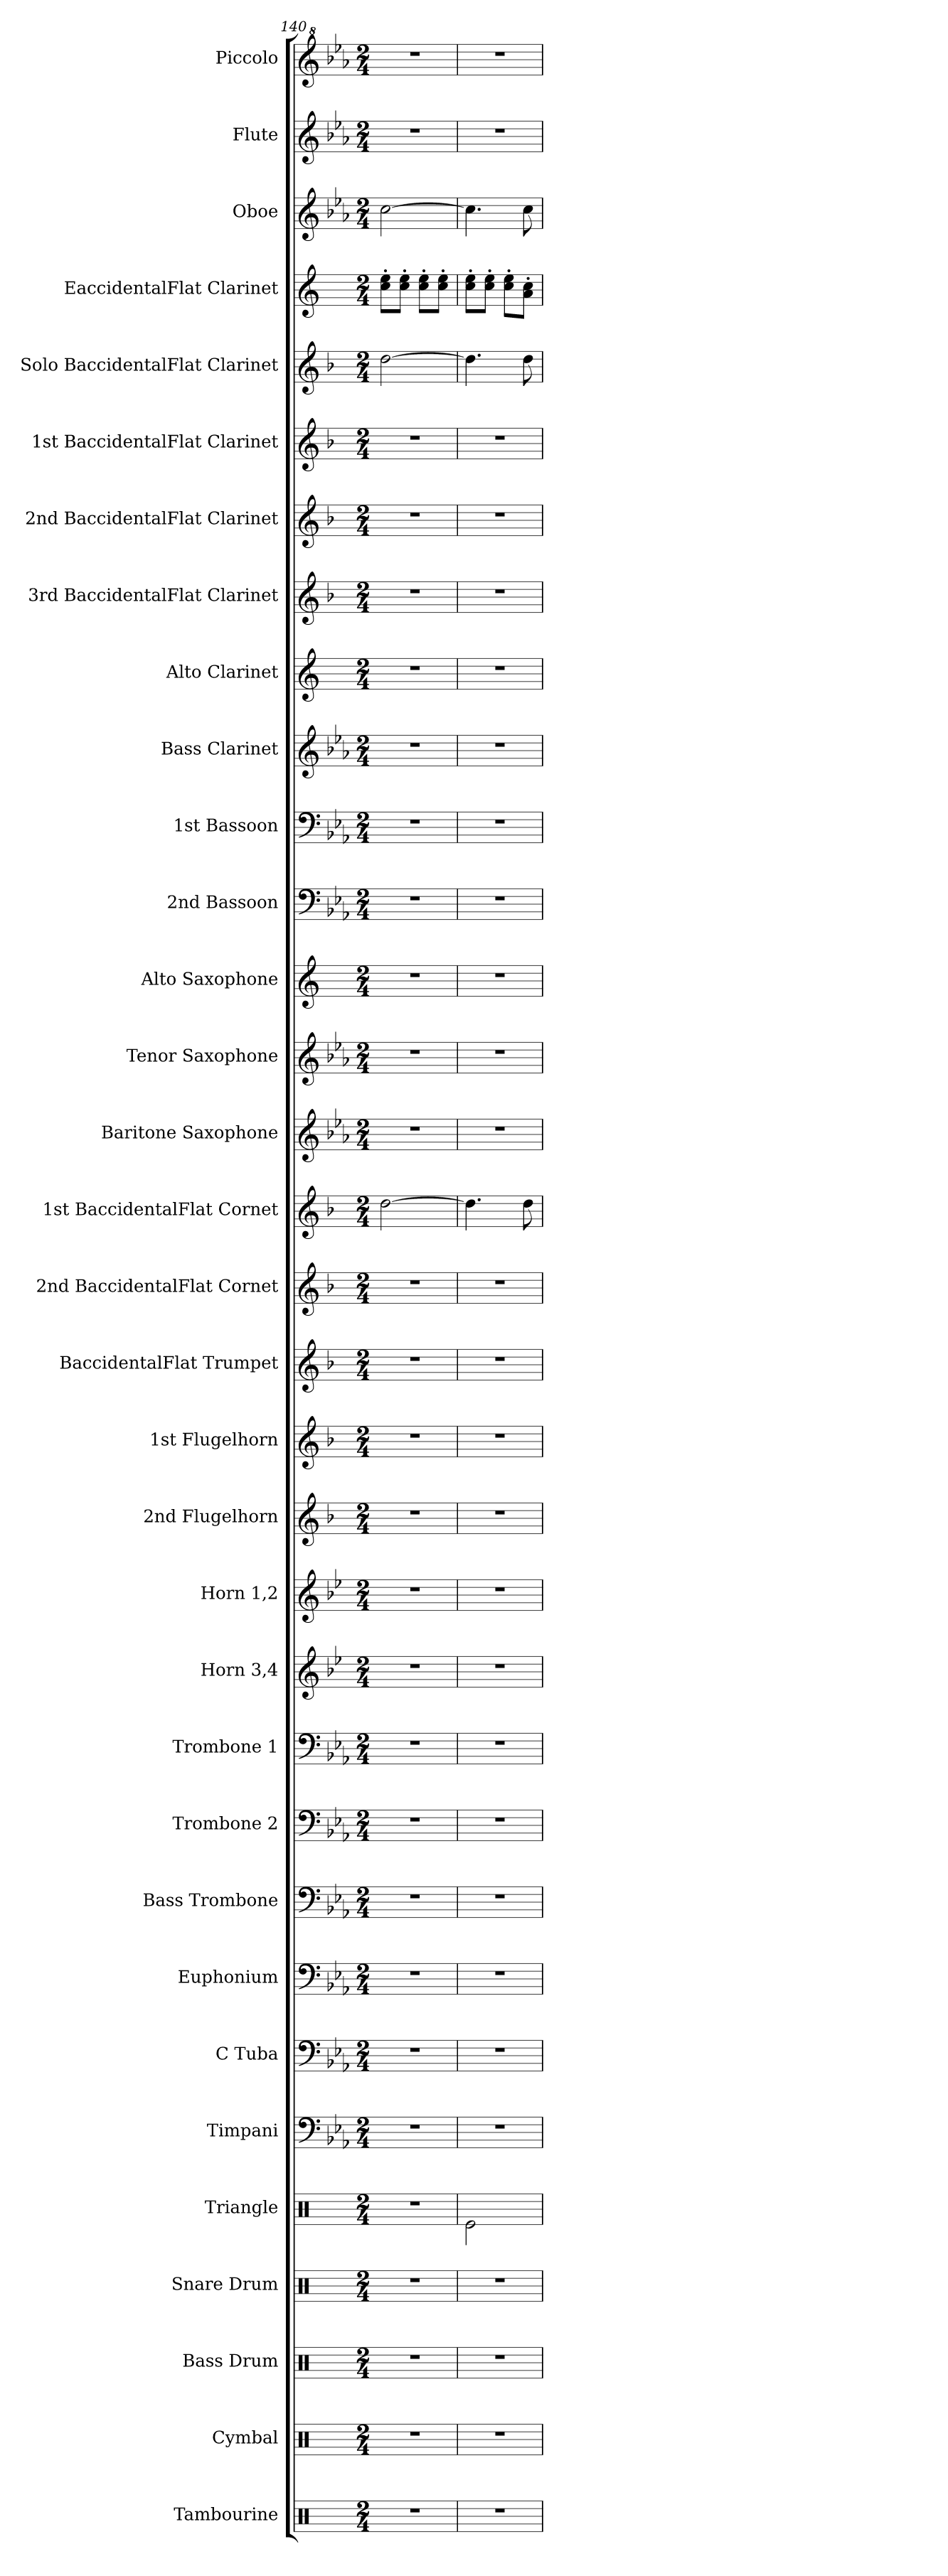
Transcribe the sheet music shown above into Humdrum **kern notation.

**kern	**kern	**kern	**kern	**kern	**kern	**kern	**kern	**kern	**kern	**kern	**kern	**kern	**kern	**kern	**kern	**kern	**kern	**kern	**kern	**kern	**kern	**kern	**kern	**kern	**kern	**kern	**kern	**kern	**kern	**kern	**kern	**kern
*part33	*part32	*part31	*part30	*part29	*part28	*part27	*part26	*part25	*part24	*part23	*part22	*part21	*part20	*part19	*part18	*part17	*part16	*part15	*part14	*part13	*part12	*part11	*part10	*part9	*part8	*part7	*part6	*part5	*part4	*part3	*part2	*part1
*staff33	*staff32	*staff31	*staff30	*staff29	*staff28	*staff27	*staff26	*staff25	*staff24	*staff23	*staff22	*staff21	*staff20	*staff19	*staff18	*staff17	*staff16	*staff15	*staff14	*staff13	*staff12	*staff11	*staff10	*staff9	*staff8	*staff7	*staff6	*staff5	*staff4	*staff3	*staff2	*staff1
*I"Tambourine	*I"Cymbal	*I"Bass Drum	*I"Snare Drum	*I"Triangle	*I"Timpani	*I"C Tuba	*I"Euphonium	*I"Bass Trombone	*I"Trombone 2	*I"Trombone 1	*I"Horn 3,4	*I"Horn 1,2	*I"2nd Flugelhorn	*I"1st Flugelhorn	*I"BaccidentalFlat Trumpet	*I"2nd BaccidentalFlat Cornet	*I"1st BaccidentalFlat Cornet	*I"Baritone Saxophone	*I"Tenor Saxophone	*I"Alto Saxophone	*I"2nd Bassoon	*I"1st Bassoon	*I"Bass Clarinet	*I"Alto Clarinet	*I"3rd BaccidentalFlat Clarinet	*I"2nd BaccidentalFlat Clarinet	*I"1st BaccidentalFlat Clarinet	*I"Solo BaccidentalFlat Clarinet	*I"EaccidentalFlat Clarinet	*I"Oboe	*I"Flute	*I"Piccolo
*I'Tamb.	*I'Cym.	*I'B. Dr.	*I'Sn. Dr.	*I'Trgl.	*I'Timp.	*I'C Tu.	*I'Eu.	*I'B. Trb.	*I'Trb. 2	*I'Trb. 1	*I'Hn. 3,4	*I'Hn. 1,2	*I'2nd Flghn.	*I'1st Flghn.	*I'BaccidentalFlat Tpt.	*I'2nd BaccidentalFlat Cnt.	*I'1st BaccidentalFlat Cnt.	*I'Bar. Sax.	*I'T. Sax.	*I'A. Sax.	*I'2nd Bsn.	*I'1st Bsn.	*I'B. Cl.	*I'A. Cl.	*I'3rd BaccidentalFlat Cl.	*I'2nd BaccidentalFlat Cl.	*I'1st BaccidentalFlat Cl.	*I'Solo BaccidentalFlat Cl.	*I'EaccidentalFlat Cl.	*I'Ob.	*I'Fl.	*I'Picc.
*clefX	*clefX	*clefX	*clefX	*clefX	*clefF4	*clefF4	*clefF4	*clefF4	*clefF4	*clefF4	*clefG2	*clefG2	*clefG2	*clefG2	*clefG2	*clefG2	*clefG2	*clefG2	*clefG2	*clefG2	*clefF4	*clefF4	*clefG2	*clefG2	*clefG2	*clefG2	*clefG2	*clefG2	*clefG2	*clefG2	*clefG2	*clefG^2
*	*	*	*	*	*	*	*	*	*	*	*ITrd4c7	*ITrd4c7	*ITrd1c2	*ITrd1c2	*ITrd1c2	*ITrd1c2	*ITrd1c2	*ITrd12c21	*ITrd8c14	*ITrd5c9	*	*	*ITrd8c14	*ITrd5c9	*ITrd1c2	*ITrd1c2	*ITrd1c2	*ITrd1c2	*ITrd-2c-3	*	*	*ITrd-7c-12
*k[]	*k[]	*k[]	*k[]	*k[]	*k[b-e-a-]	*k[b-e-a-]	*k[b-e-a-]	*k[b-e-a-]	*k[b-e-a-]	*k[b-e-a-]	*k[b-e-a-]	*k[b-e-a-]	*k[b-e-a-]	*k[b-e-a-]	*k[b-e-a-]	*k[b-e-a-]	*k[b-e-a-]	*k[b-e-a-]	*k[b-e-a-]	*k[b-e-a-]	*k[b-e-a-]	*k[b-e-a-]	*k[b-e-a-]	*k[b-e-a-]	*k[b-e-a-]	*k[b-e-a-]	*k[b-e-a-]	*k[b-e-a-]	*k[b-e-a-]	*k[b-e-a-]	*k[b-e-a-]	*k[b-e-a-]
*M2/4	*M2/4	*M2/4	*M2/4	*M2/4	*M2/4	*M2/4	*M2/4	*M2/4	*M2/4	*M2/4	*M2/4	*M2/4	*M2/4	*M2/4	*M2/4	*M2/4	*M2/4	*M2/4	*M2/4	*M2/4	*M2/4	*M2/4	*M2/4	*M2/4	*M2/4	*M2/4	*M2/4	*M2/4	*M2/4	*M2/4	*M2/4	*M2/4
=140	=140	=140	=140	=140	=140	=140	=140	=140	=140	=140	=140	=140	=140	=140	=140	=140	=140	=140	=140	=140	=140	=140	=140	=140	=140	=140	=140	=140	=140	=140	=140	=140
2r	2r	2r	2r	2r	2r	2r	2r	2r	2r	2r	2r	2r	2r	2r	2r	2r	[2cc\	2r	2r	2r	2r	2r	2r	2r	2r	2r	2r	[2cc\	8ee-\' 8gg\'L	[2cc\	2r	2r
.	.	.	.	.	.	.	.	.	.	.	.	.	.	.	.	.	.	.	.	.	.	.	.	.	.	.	.	.	8ee-\' 8gg\'J	.	.	.
.	.	.	.	.	.	.	.	.	.	.	.	.	.	.	.	.	.	.	.	.	.	.	.	.	.	.	.	.	8ee-\' 8gg\'L	.	.	.
.	.	.	.	.	.	.	.	.	.	.	.	.	.	.	.	.	.	.	.	.	.	.	.	.	.	.	.	.	8ee-\' 8gg\'J	.	.	.
=141	=141	=141	=141	=141	=141	=141	=141	=141	=141	=141	=141	=141	=141	=141	=141	=141	=141	=141	=141	=141	=141	=141	=141	=141	=141	=141	=141	=141	=141	=141	=141	=141
2r	2r	2r	2r	2Re\	2r	2r	2r	2r	2r	2r	2r	2r	2r	2r	2r	2r	4.cc\]	2r	2r	2r	2r	2r	2r	2r	2r	2r	2r	4.cc\]	8ee-\' 8gg\'L	4.cc\]	2r	2r
.	.	.	.	.	.	.	.	.	.	.	.	.	.	.	.	.	.	.	.	.	.	.	.	.	.	.	.	.	8ee-\' 8gg\'J	.	.	.
.	.	.	.	.	.	.	.	.	.	.	.	.	.	.	.	.	.	.	.	.	.	.	.	.	.	.	.	.	8ee-\' 8gg\'L	.	.	.
.	.	.	.	.	.	.	.	.	.	.	.	.	.	.	.	.	8cc\	.	.	.	.	.	.	.	.	.	.	8cc\	8cc\' 8ee-\'J	8cc\	.	.
=	=	=	=	=	=	=	=	=	=	=	=	=	=	=	=	=	=	=	=	=	=	=	=	=	=	=	=	=	=	=	=	=
*-	*-	*-	*-	*-	*-	*-	*-	*-	*-	*-	*-	*-	*-	*-	*-	*-	*-	*-	*-	*-	*-	*-	*-	*-	*-	*-	*-	*-	*-	*-	*-	*-
